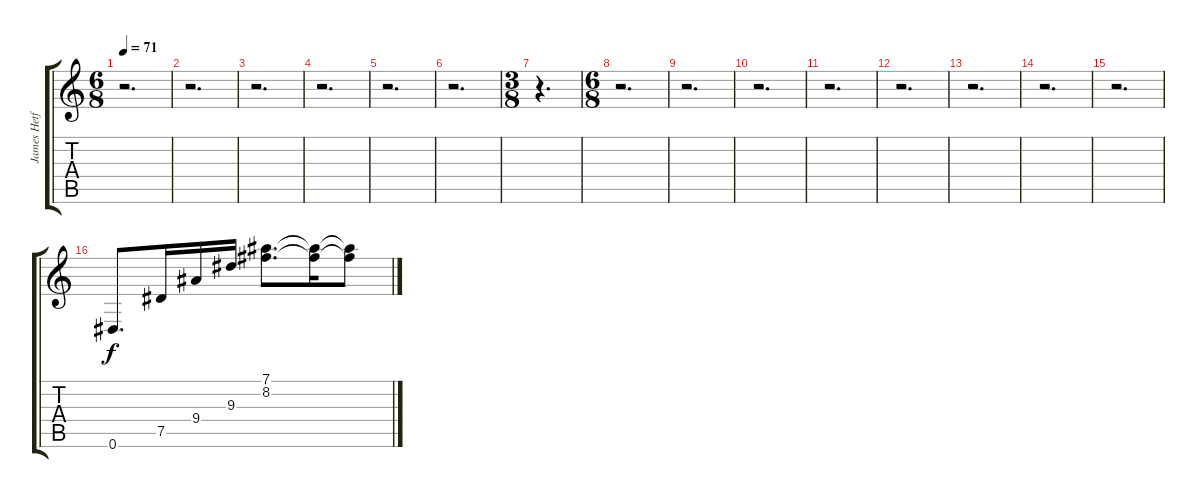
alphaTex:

\track ("James Hetfield" "James Hetf") {instrument acousticguitarsteel}
\staff {score tabs}
\tuning (Eb4 Bb3 Gb3 Db3 Ab2 Eb2) {hide}
\ts (6 8)
\tempo 71
\clef g2
\ks c
r.2{d dy f instrument acousticguitarsteel} |
r.2{d} |
r.2{d} |
r.2{d} |
r.2{d} |
r.2{d} |
\ts (3 8)
r.4{d} |
\ts (6 8)
r.2{d} |
r.2{d} |
r.2{d} |
r.2{d} |
r.2{d} |
r.2{d} |
r.2{d} |
r.2{d} |
0.6.8{d} 7.5.16 9.4.16 9.3.16 (7.1 8.2).8{d} (7.1{t} 8.2{t}).16 (7.1{t} 8.2{t}).8
